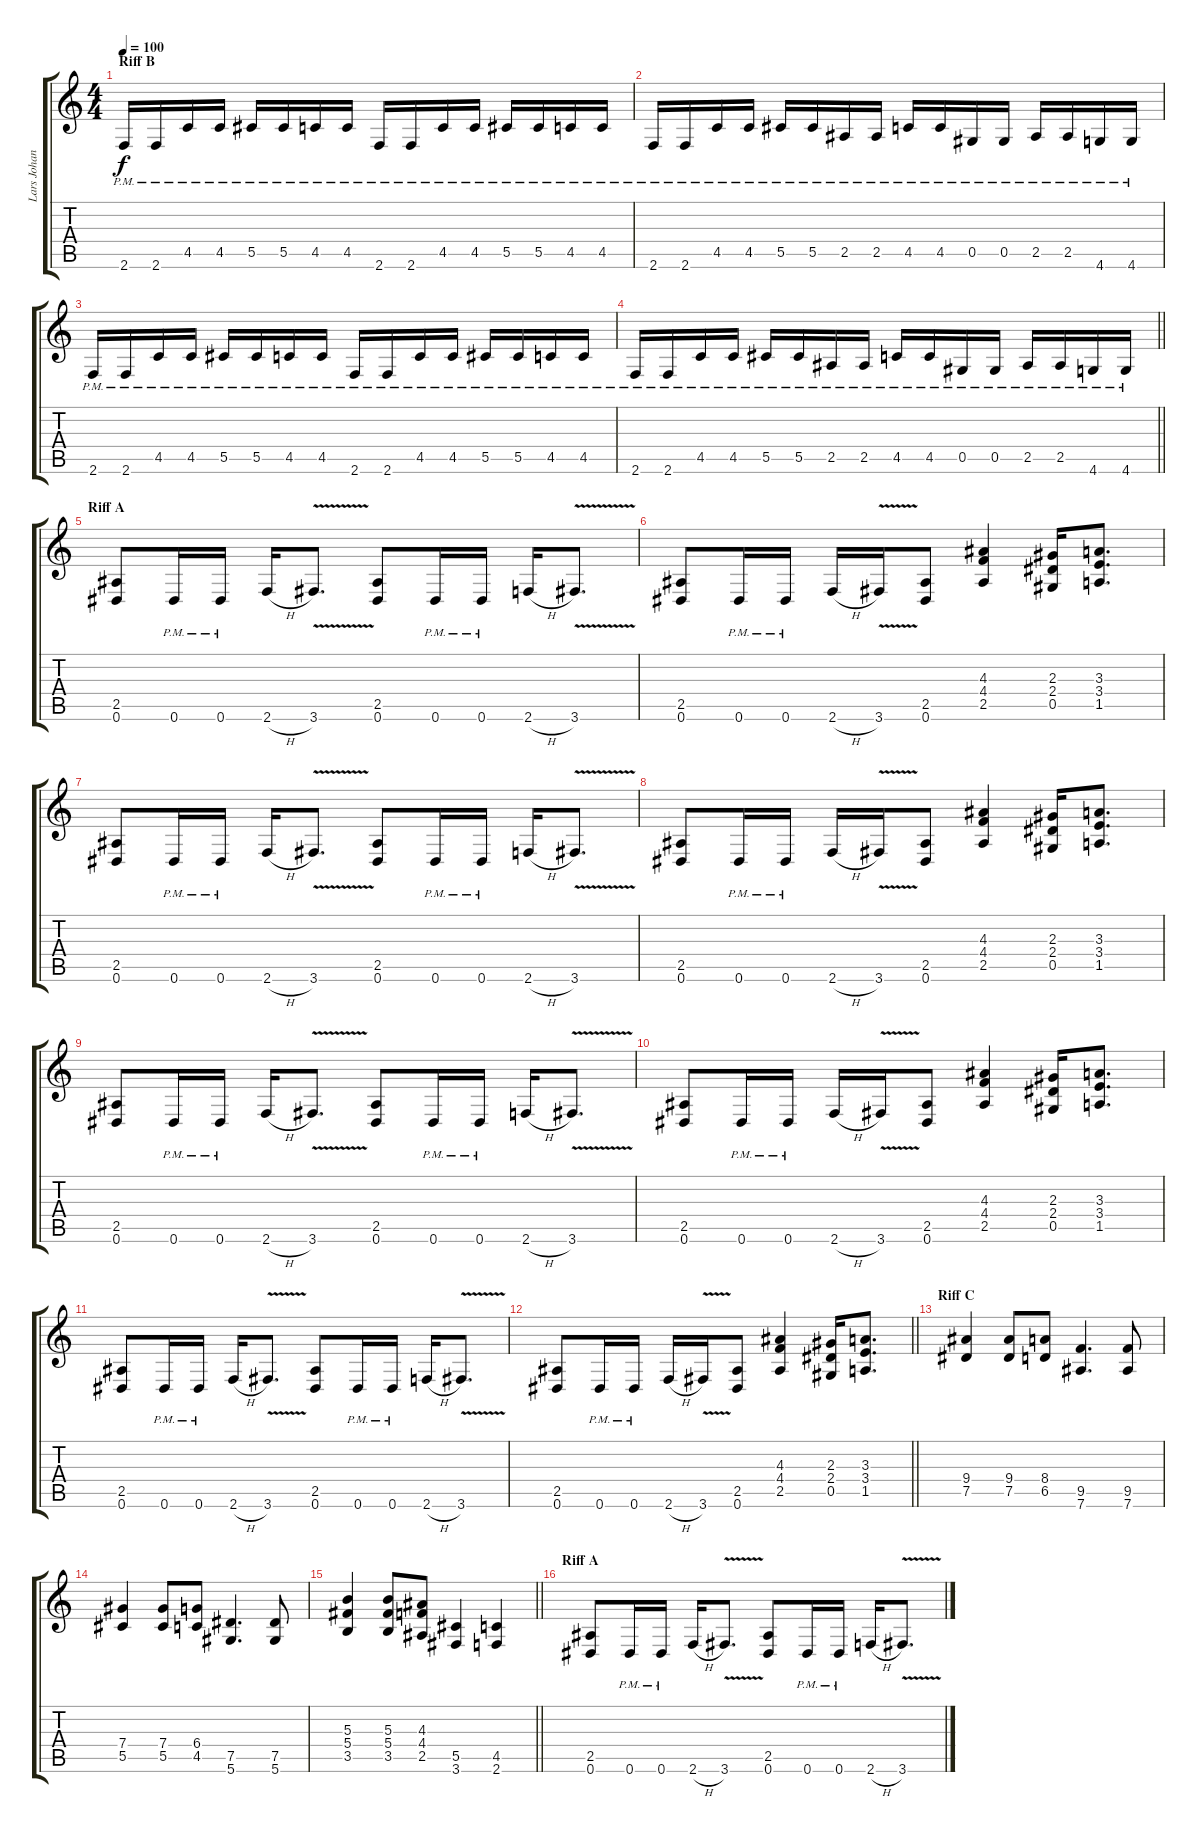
\track ("Lars Johansson" "Lars Johan") {instrument distortionguitar}
\staff {score tabs}
\tuning (Eb4 Bb3 Gb3 Db3 Ab2 Eb2) {hide}
\ts (4 4)
\section ("" "Riff B")
\tempo 100
\clef g2
\ks c
2.6{pm}.16{dy f} 2.6{pm}.16 4.5{pm}.16 4.5{pm}.16 5.5{pm}.16 5.5{pm}.16 4.5{pm}.16 4.5{pm}.16 2.6{pm}.16 2.6{pm}.16 4.5{pm}.16 4.5{pm}.16 5.5{pm}.16 5.5{pm}.16 4.5{pm}.16 4.5{pm}.16 |
2.6{pm}.16 2.6{pm}.16 4.5{pm}.16 4.5{pm}.16 5.5{pm}.16 5.5{pm}.16 2.5{pm}.16 2.5{pm}.16 4.5{pm}.16 4.5{pm}.16 0.5{pm}.16 0.5{pm}.16 2.5{pm}.16 2.5{pm}.16 4.6{pm}.16 4.6{pm}.16 |
2.6{pm}.16 2.6{pm}.16 4.5{pm}.16 4.5{pm}.16 5.5{pm}.16 5.5{pm}.16 4.5{pm}.16 4.5{pm}.16 2.6{pm}.16 2.6{pm}.16 4.5{pm}.16 4.5{pm}.16 5.5{pm}.16 5.5{pm}.16 4.5{pm}.16 4.5{pm}.16 |
\barLineRight lightlight
2.6{pm}.16 2.6{pm}.16 4.5{pm}.16 4.5{pm}.16 5.5{pm}.16 5.5{pm}.16 2.5{pm}.16 2.5{pm}.16 4.5{pm}.16 4.5{pm}.16 0.5{pm}.16 0.5{pm}.16 2.5{pm}.16 2.5{pm}.16 4.6{pm}.16 4.6{pm}.16 |
\section ("" "Riff A")
(2.5 0.6).8 0.6{pm}.16 0.6{pm}.16 2.6{h}.16 3.6{v}.8{d} (2.5 0.6).8 0.6{pm}.16 0.6{pm}.16 2.6{h}.16 3.6{v}.8{d} |
(2.5 0.6).8 0.6{pm}.16 0.6{pm}.16 2.6{h}.16 3.6{v}.16 (2.5 0.6).8 (4.3 4.4 2.5).4 (2.3 2.4 0.5).16 (3.3 3.4 1.5).8{d} |
(2.5 0.6).8 0.6{pm}.16 0.6{pm}.16 2.6{h}.16 3.6{v}.8{d} (2.5 0.6).8 0.6{pm}.16 0.6{pm}.16 2.6{h}.16 3.6{v}.8{d} |
(2.5 0.6).8 0.6{pm}.16 0.6{pm}.16 2.6{h}.16 3.6{v}.16 (2.5 0.6).8 (4.3 4.4 2.5).4 (2.3 2.4 0.5).16 (3.3 3.4 1.5).8{d} |
(2.5 0.6).8 0.6{pm}.16 0.6{pm}.16 2.6{h}.16 3.6{v}.8{d} (2.5 0.6).8 0.6{pm}.16 0.6{pm}.16 2.6{h}.16 3.6{v}.8{d} |
(2.5 0.6).8 0.6{pm}.16 0.6{pm}.16 2.6{h}.16 3.6{v}.16 (2.5 0.6).8 (4.3 4.4 2.5).4 (2.3 2.4 0.5).16 (3.3 3.4 1.5).8{d} |
(2.5 0.6).8 0.6{pm}.16 0.6{pm}.16 2.6{h}.16 3.6{v}.8{d} (2.5 0.6).8 0.6{pm}.16 0.6{pm}.16 2.6{h}.16 3.6{v}.8{d} |
\barLineRight lightlight
(2.5 0.6).8 0.6{pm}.16 0.6{pm}.16 2.6{h}.16 3.6{v}.16 (2.5 0.6).8 (4.3 4.4 2.5).4 (2.3 2.4 0.5).16 (3.3 3.4 1.5).8{d} |
\section ("" "Riff C")
(9.4 7.5).4 (9.4 7.5).8 (8.4 6.5).8 (9.5 7.6).4{d} (9.5 7.6).8 |
(7.4 5.5).4 (7.4 5.5).8 (6.4 4.5).8 (7.5 5.6).4{d} (7.5 5.6).8 |
\barLineRight lightlight
(5.3 5.4 3.5).4 (5.3 5.4 3.5).8 (4.3 4.4 2.5).8 (5.5 3.6).4 (4.5 2.6).4 |
\section ("" "Riff A")
(2.5 0.6).8 0.6{pm}.16 0.6{pm}.16 2.6{h}.16 3.6{v}.8{d} (2.5 0.6).8 0.6{pm}.16 0.6{pm}.16 2.6{h}.16 3.6{v}.8{d}
